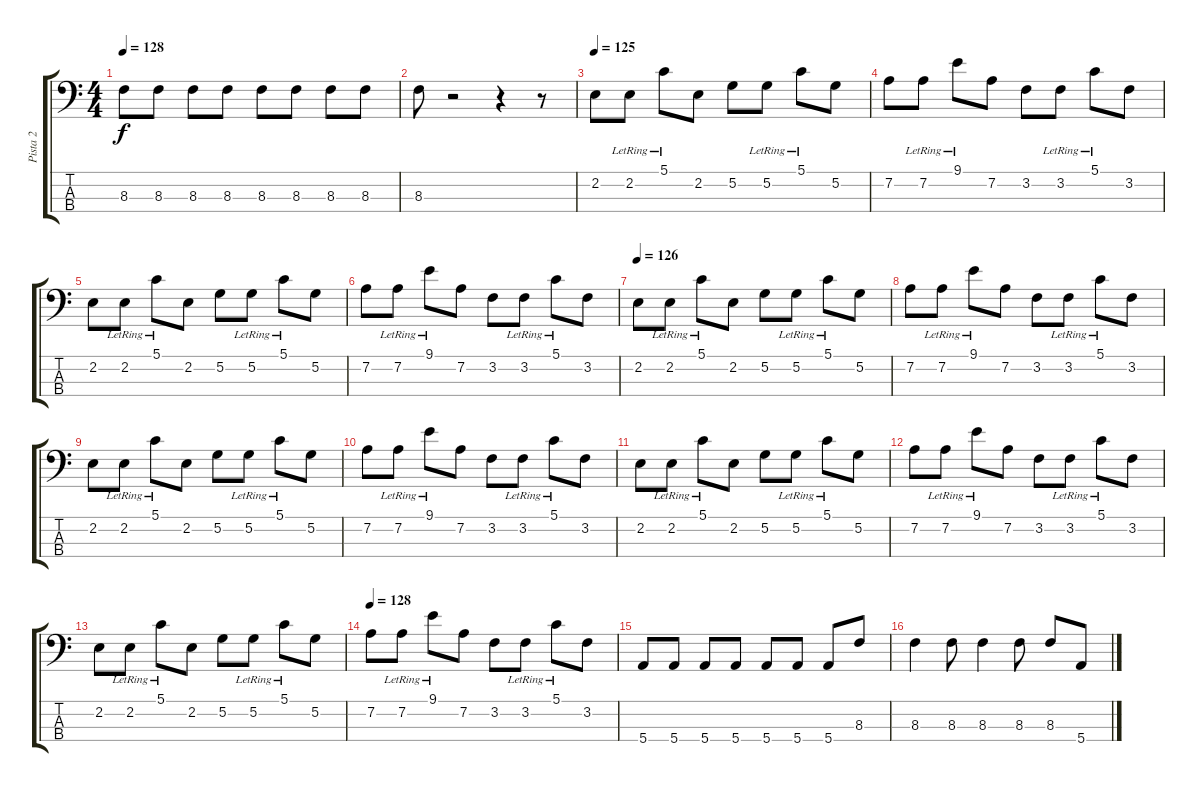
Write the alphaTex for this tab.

\track ("Pista 2" "Pista 2") {instrument electricbasspick}
\staff {score tabs}
\tuning (G2 D2 A1 E1) {hide}
\ts (4 4)
\tempo 128
\clef f4
\ks c
8.3.8{dy f} 8.3.8 8.3.8 8.3.8 8.3.8 8.3.8 8.3.8 8.3.8 |
8.3.8 r.2 r.4 r.8 |
\tempo 125
2.2.8 2.2{lr}.8 5.1{lr}.8 2.2.8 5.2.8 5.2{lr}.8 5.1{lr}.8 5.2.8 |
7.2.8 7.2{lr}.8 9.1{lr}.8 7.2.8 3.2.8 3.2{lr}.8 5.1{lr}.8 3.2.8 |
2.2.8 2.2{lr}.8 5.1{lr}.8 2.2.8 5.2.8 5.2{lr}.8 5.1{lr}.8 5.2.8 |
7.2.8 7.2{lr}.8 9.1{lr}.8 7.2.8 3.2.8 3.2{lr}.8 5.1{lr}.8 3.2.8 |
\tempo 126
2.2.8 2.2{lr}.8 5.1{lr}.8 2.2.8 5.2.8 5.2{lr}.8 5.1{lr}.8 5.2.8 |
7.2.8 7.2{lr}.8 9.1{lr}.8 7.2.8 3.2.8 3.2{lr}.8 5.1{lr}.8 3.2.8 |
2.2.8 2.2{lr}.8 5.1{lr}.8 2.2.8 5.2.8 5.2{lr}.8 5.1{lr}.8 5.2.8 |
7.2.8 7.2{lr}.8 9.1{lr}.8 7.2.8 3.2.8 3.2{lr}.8 5.1{lr}.8 3.2.8 |
2.2.8 2.2{lr}.8 5.1{lr}.8 2.2.8 5.2.8 5.2{lr}.8 5.1{lr}.8 5.2.8 |
7.2.8 7.2{lr}.8 9.1{lr}.8 7.2.8 3.2.8 3.2{lr}.8 5.1{lr}.8 3.2.8 |
2.2.8 2.2{lr}.8 5.1{lr}.8 2.2.8 5.2.8 5.2{lr}.8 5.1{lr}.8 5.2.8 |
\tempo 128
7.2.8 7.2{lr}.8 9.1{lr}.8 7.2.8 3.2.8 3.2{lr}.8 5.1{lr}.8 3.2.8 |
5.4.8 5.4.8 5.4.8 5.4.8 5.4.8 5.4.8 5.4.8 8.3.8 |
8.3.4 8.3.8 8.3.4 8.3.8 8.3.8 5.4.8
